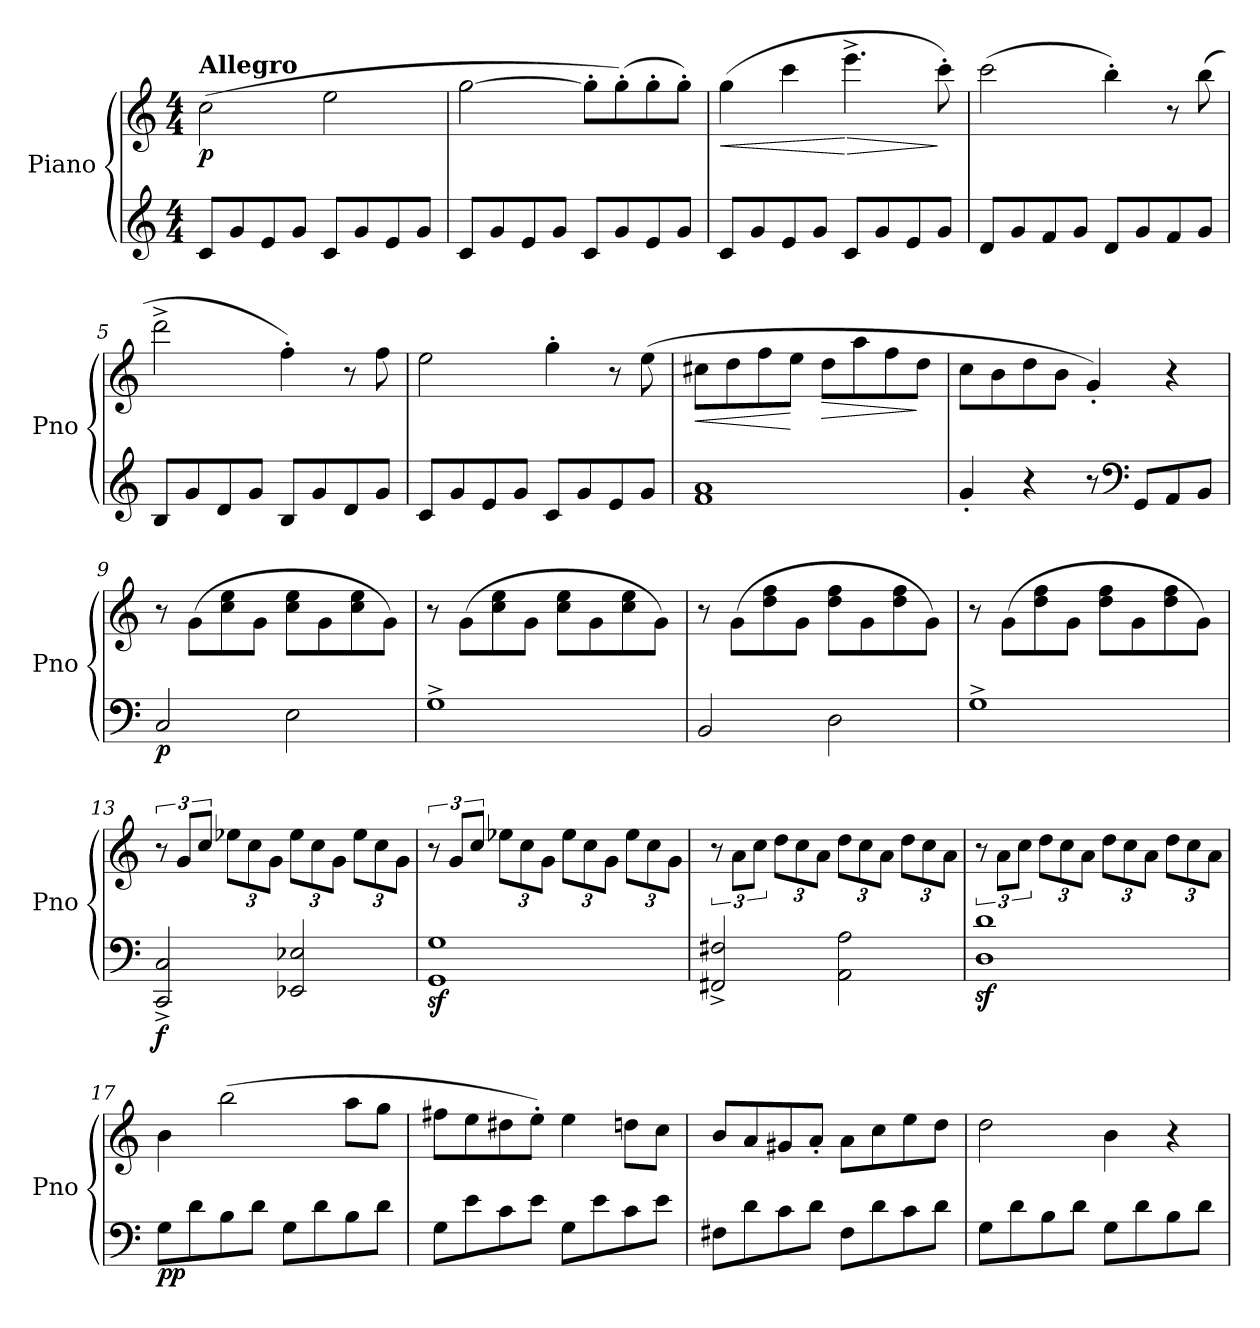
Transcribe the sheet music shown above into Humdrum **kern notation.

**kern	**kern	**dynam
*part1	*part1	*part1
*staff2	*staff1	*staff1/2
*I"Piano	*	*
*I'Pno	*	*
*clefG2	*clefG2	*
*k[]	*k[]	*
*M4/4	*M4/4	*
=1	=1	=1
!	!LO:TX:a:B:t=Allegro	!
!	!	!LO:DY:b
8c/L	(>2cc\	p
8g/	.	.
8e/	.	.
8g/J	.	.
8c/L	2ee\	.
8g/	.	.
8e/	.	.
8g/J	.	.
=2	=2	=2
8c/L	[2gg\	.
8g/	.	.
8e/	.	.
8g/J	.	.
8c/L	8gg'\L]	.
8g/	(>8gg'\)	.
8e/	8gg'\	.
8g/J	8gg'\J)	.
=3	=3	=3
!	!	!LO:HP:b
8c/L	(>4gg\	<
8g/	.	.
8e/	4ccc\	.
8g/J	.	.
!	!	!LO:HP:n=1:b
8c/L	4.eee^\	[ >
8g/	.	.
8e/	.	.
8g/J	8ccc'\)	]
=4	=4	=4
8d/L	(>2ccc\	.
8g/	.	.
8f/	.	.
8g/J	.	.
8d/L	4bb'\)	.
8g/	.	.
8f/	8r	.
8g/J	(>8bb\	.
=5	=5	=5
8B/L	2ddd^\	.
8g/	.	.
8d/	.	.
8g/J	.	.
8B/L	4ff'\)	.
8g/	.	.
8d/	8r	.
8g/J	8ff\	.
!!LO:LB:g=z
=6	=6	=6
8c/L	2ee\	.
8g/	.	.
8e/	.	.
8g/J	.	.
8c/L	4gg'\	.
8g/	.	.
8e/	8r	.
8g/J	(>8ee\	.
=7	=7	=7
!	!	!LO:HP:b
1f 1a	8cc#X\L	<
.	8dd\	.
.	8ff\	.
.	8ee\J	[
!	!	!LO:HP:b
.	8dd\L	>
.	8aa\	.
.	8ff\	.
.	8dd\J	]
=8	=8	=8
4g'/	8cc\L	.
.	8b\	.
4r	8dd\	.
.	8b\J	.
8r	4g'/)	.
*clefF4	*	*
8GG/L	.	.
8AA/	4r	.
8BB/J	.	.
=9	=9	=9
!	!	!LO:DY:b=2
2C/	8r	p
.	(>8g\L	.
.	8cc\ 8ee\	.
.	8g\J	.
2E\	8cc\ 8ee\L	.
.	8g\	.
.	8cc\ 8ee\	.
.	8g\J)	.
=10	=10	=10
1G^	8r	.
.	(>8g\L	.
.	8cc\ 8ee\	.
.	8g\J	.
.	8cc\ 8ee\L	.
.	8g\	.
.	8cc\ 8ee\	.
.	8g\J)	.
!!LO:LB:g=z
=11	=11	=11
2BB/	8r	.
.	(>8g\L	.
.	8dd\ 8ff\	.
.	8g\J	.
2D\	8dd\ 8ff\L	.
.	8g\	.
.	8dd\ 8ff\	.
.	8g\J)	.
=12	=12	=12
1G^	8r	.
.	(>8g\L	.
.	8dd\ 8ff\	.
.	8g\J	.
.	8dd\ 8ff\L	.
.	8g\	.
.	8dd\ 8ff\	.
.	8g\J)	.
=13	=13	=13
!	!	!LO:DY:b=2
2CC/^ 2C/^	12r	f
.	12g/L	.
.	12cc/J	.
*	*Xbrackettup	*
.	12ee-X\L	.
.	12cc\	.
.	12g\J	.
2EE-X/ 2E-X/	12ee-\L	.
.	12cc\	.
.	12g\J	.
.	12ee-\L	.
.	12cc\	.
.	12g\J	.
=14	=14	=14
*	*brackettup	*
1GGz< 1Gz<	12r	.
.	12g/L	.
.	12cc/J	.
*	*Xbrackettup	*
.	12ee-X\L	.
.	12cc\	.
.	12g\J	.
.	12ee-\L	.
.	12cc\	.
.	12g\J	.
.	12ee-\L	.
.	12cc\	.
.	12g\J	.
!!LO:LB:g=z
=15	=15	=15
*	*brackettup	*
2FF#X/^ 2F#X/^	12r	.
.	12a\L	.
.	12cc\J	.
*	*Xbrackettup	*
.	12dd\L	.
.	12cc\	.
.	12a\J	.
2AA\ 2A\	12dd\L	.
.	12cc\	.
.	12a\J	.
.	12dd\L	.
.	12cc\	.
.	12a\J	.
=16	=16	=16
*	*brackettup	*
1Dz< 1dz<	12r	.
.	12a\L	.
.	12cc\J	.
*	*Xbrackettup	*
.	12dd\L	.
.	12cc\	.
.	12a\J	.
.	12dd\L	.
.	12cc\	.
.	12a\J	.
.	12dd\L	.
.	12cc\	.
.	12a\J	.
=17	=17	=17
!	!	!LO:DY:b=2
8G\L	4b\	pp
8d\	.	.
8B\	(>2bb\	.
8d\J	.	.
8G\L	.	.
8d\	.	.
8B\	8aa\L	.
8d\J	8gg\J	.
=18	=18	=18
8G\L	8ff#X\L	.
8e\	8ee\	.
8c\	8dd#X\	.
8e\J	8ee'\J)	.
8G\L	4ee\	.
8e\	.	.
8c\	8ddn\L	.
8e\J	8cc\J	.
!!LO:PB:g=z
=19	=19	=19
8F#X\L	8b/L	.
8d\	8a/	.
8c\	8g#X/	.
8d\J	8a'/J	.
8F#\L	8a\L	.
8d\	8cc\	.
8c\	8ee\	.
8d\J	8dd\J	.
=20	=20	=20
8G\L	2dd\	.
8d\	.	.
8B\	.	.
8d\J	.	.
8G\L	4b\	.
8d\	.	.
8B\	4r	.
8d\J	.	.
=	=	=
*-	*-	*-
